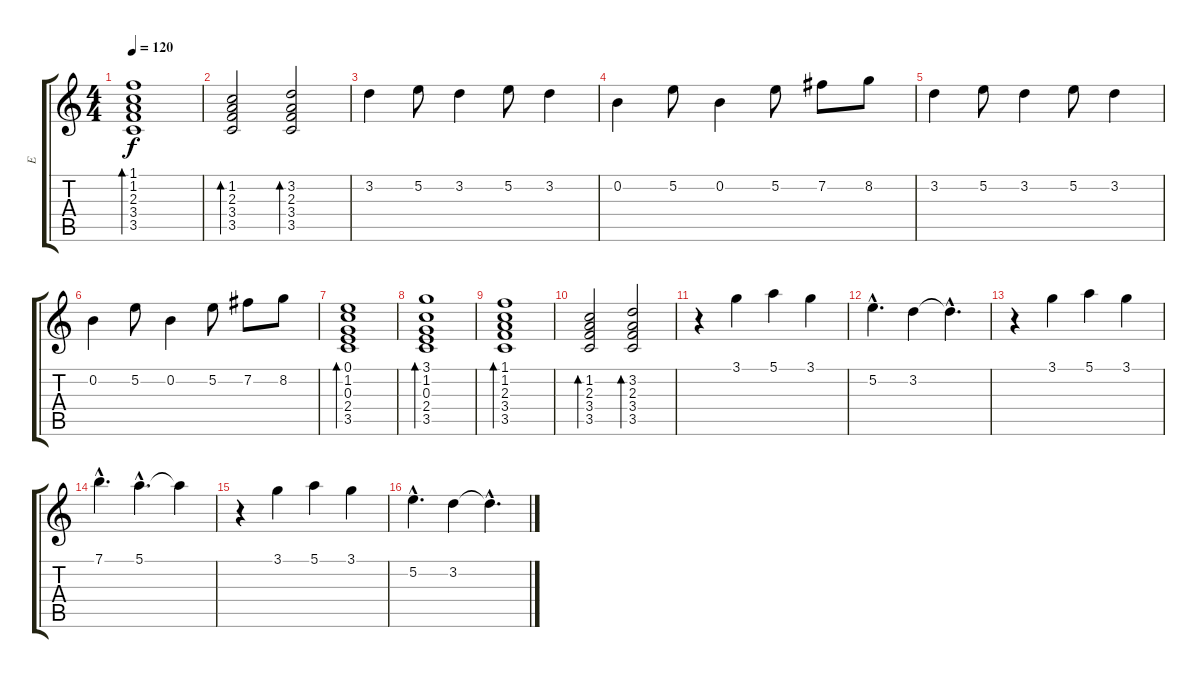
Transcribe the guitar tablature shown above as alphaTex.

\track ("  E" "  E") {instrument acousticguitarnylon}
\staff {score tabs}
\tuning (E4 B3 G3 D3 A2 E2) {hide}
\ts (4 4)
\tempo 120
\clef g2
\ks c
(1.1 1.2 2.3 3.4 3.5).1{bd 60 dy f} |
(1.2 2.3 3.4 3.5).2{bd 60} (3.2 2.3 3.4 3.5).2{bd 60} |
3.2.4 5.2.8 3.2.4 5.2.8 3.2.4 |
0.2.4 5.2.8 0.2.4 5.2.8 7.2.8 8.2.8 |
3.2.4 5.2.8 3.2.4 5.2.8 3.2.4 |
0.2.4 5.2.8 0.2.4 5.2.8 7.2.8 8.2.8 |
(0.1 1.2 0.3 2.4 3.5).1{bd 60} |
(3.1 1.2 0.3 2.4 3.5).1{bd 60} |
(1.1 1.2 2.3 3.4 3.5).1{bd 60} |
(1.2 2.3 3.4 3.5).2{bd 60} (3.2 2.3 3.4 3.5).2{bd 60} |
r.4 3.1.4 5.1.4 3.1.4 |
5.2{hac}.4{d} 3.2.4 3.2{hac t}.4{d} |
r.4 3.1.4 5.1.4 3.1.4 |
7.1{hac}.4{d} 5.1{hac}.4{d} 5.1{t}.4 |
r.4 3.1.4 5.1.4 3.1.4 |
5.2{hac}.4{d} 3.2.4 3.2{hac t}.4{d}
